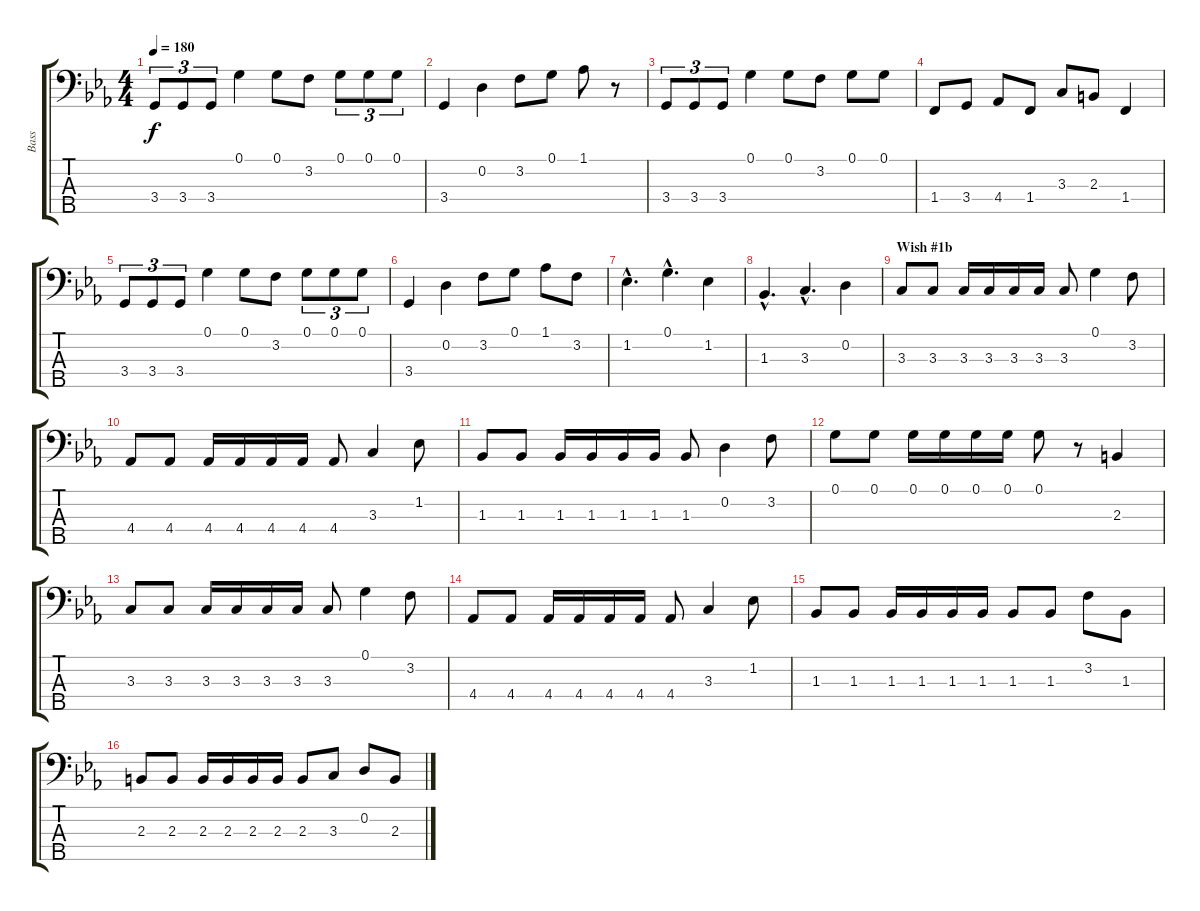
\track ("Bass" "Bass") {instrument electricbassfinger}
\staff {score tabs}
\tuning (G2 D2 A1 E1 B0) {hide}
\ts (4 4)
\tempo 180
\clef f4
\ks eb
3.4.8{tu (3 2) dy f} 3.4.8{tu (3 2)} 3.4.8{tu (3 2)} 0.1.4 0.1.8 3.2.8 0.1.8{tu (3 2)} 0.1.8{tu (3 2)} 0.1.8{tu (3 2)} |
3.4.4 0.2.4 3.2.8 0.1.8 1.1.8 r.8 |
3.4.8{tu (3 2)} 3.4.8{tu (3 2)} 3.4.8{tu (3 2)} 0.1.4 0.1.8 3.2.8 0.1.8 0.1.8 |
1.4.8 3.4.8 4.4.8 1.4.8 3.3.8 2.3.8 1.4.4 |
3.4.8{tu (3 2)} 3.4.8{tu (3 2)} 3.4.8{tu (3 2)} 0.1.4 0.1.8 3.2.8 0.1.8{tu (3 2)} 0.1.8{tu (3 2)} 0.1.8{tu (3 2)} |
3.4.4 0.2.4 3.2.8 0.1.8 1.1.8 3.2.8 |
1.2{hac}.4{d} 0.1{hac}.4{d} 1.2.4 |
1.3{hac}.4{d} 3.3{hac}.4{d} 0.2.4 |
\section ("" "Wish #1b")
3.3.8 3.3.8 3.3.16 3.3.16 3.3.16 3.3.16 3.3.8 0.1.4 3.2.8 |
4.4.8 4.4.8 4.4.16 4.4.16 4.4.16 4.4.16 4.4.8 3.3.4 1.2.8 |
1.3.8 1.3.8 1.3.16 1.3.16 1.3.16 1.3.16 1.3.8 0.2.4 3.2.8 |
0.1.8 0.1.8 0.1.16 0.1.16 0.1.16 0.1.16 0.1.8 r.8 2.3.4 |
3.3.8 3.3.8 3.3.16 3.3.16 3.3.16 3.3.16 3.3.8 0.1.4 3.2.8 |
4.4.8 4.4.8 4.4.16 4.4.16 4.4.16 4.4.16 4.4.8 3.3.4 1.2.8 |
1.3.8 1.3.8 1.3.16 1.3.16 1.3.16 1.3.16 1.3.8 1.3.8 3.2.8 1.3.8 |
2.3.8 2.3.8 2.3.16 2.3.16 2.3.16 2.3.16 2.3.8 3.3.8 0.2.8 2.3.8
